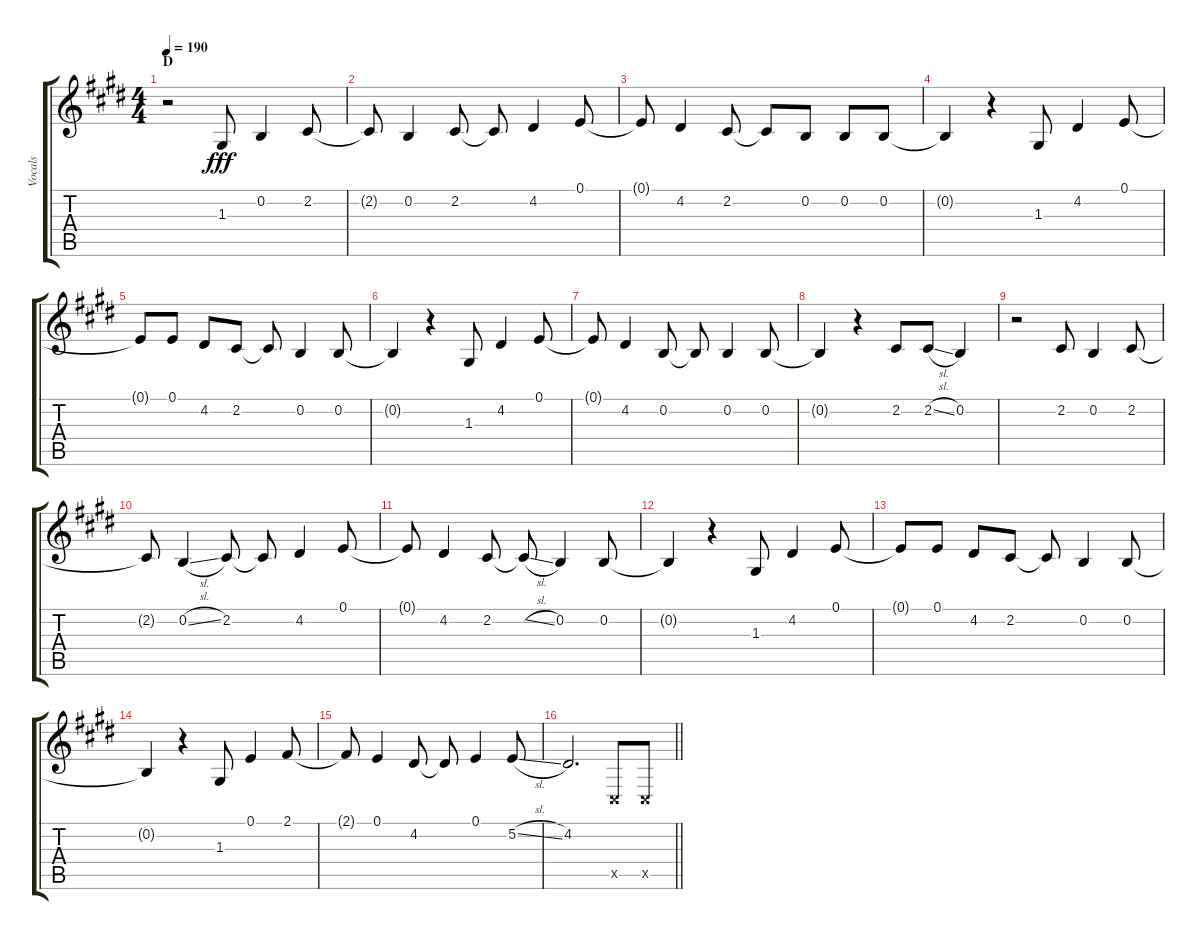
\track ("Vocals" "Vocals") {instrument voiceoohs}
\staff {score tabs}
\tuning (E4 B3 G3 D3 A2 E2) {hide}
\ts (4 4)
\section ("" "D")
\tempo 190
\clef g2
\ks e
r.2{dy fff} 1.3.8 0.2.4 2.2.8 |
2.2{t}.8 0.2.4 2.2.8 2.2{t}.8 4.2.4 0.1.8 |
0.1{t}.8 4.2.4 2.2.8 2.2{t}.8 0.2.8 0.2.8 0.2.8 |
0.2{t}.4 r.4 1.3.8 4.2.4 0.1.8 |
0.1{t}.8 0.1.8 4.2.8 2.2.8 2.2{t}.8 0.2.4 0.2.8 |
0.2{t}.4 r.4 1.3.8 4.2.4 0.1.8 |
0.1{t}.8 4.2.4 0.2.8 0.2{t}.8 0.2.4 0.2.8 |
0.2{t}.4 r.4 2.2.8 2.2{sl}.8 0.2.4 |
r.2 2.2.8 0.2.4 2.2.8 |
2.2{t}.8 0.2{sl}.4 2.2.8 2.2{t}.8 4.2.4 0.1.8 |
0.1{t}.8 4.2.4 2.2.8 2.2{sl t}.8 0.2.4 0.2.8 |
0.2{t}.4 r.4 1.3.8 4.2.4 0.1.8 |
0.1{t}.8 0.1.8 4.2.8 2.2.8 2.2{t}.8 0.2.4 0.2.8 |
0.2{t}.4 r.4 1.3.8 0.1.4 2.1.8 |
2.1{t}.8 0.1.4 4.2.8 4.2{t}.8 0.1.4 5.2{sl}.8 |
\barLineRight lightlight
4.2.2{d} 4.5{x}.8 4.5{x}.8
